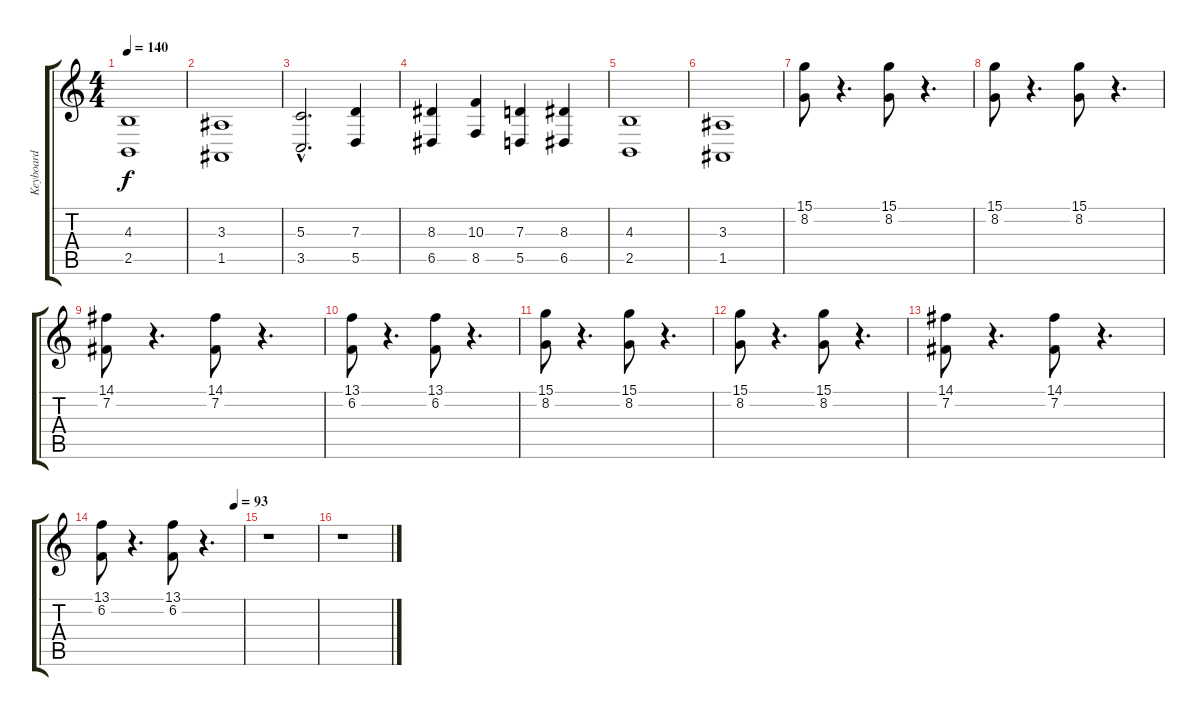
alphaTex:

\track ("Keyboard" "Keyboard") {instrument pad4choir}
\staff {score tabs}
\tuning (E4 B3 G3 D3 A2 D2) {hide}
\ts (4 4)
\tempo 140
\clef g2
\ks c
(4.3 2.5).1{dy f} |
(3.3 1.5).1 |
(5.3{hac} 3.5{hac}).2{d} (7.3 5.5).4 |
(8.3 6.5).4 (10.3 8.5).4 (7.3 5.5).4 (8.3 6.5).4 |
(4.3 2.5).1 |
(3.3 1.5).1 |
(15.1 8.2).8 r.4{d} (15.1 8.2).8 r.4{d} |
(15.1 8.2).8 r.4{d} (15.1 8.2).8 r.4{d} |
(14.1 7.2).8 r.4{d} (14.1 7.2).8 r.4{d} |
(13.1 6.2).8 r.4{d} (13.1 6.2).8 r.4{d} |
(15.1 8.2).8 r.4{d} (15.1 8.2).8 r.4{d} |
(15.1 8.2).8 r.4{d} (15.1 8.2).8 r.4{d} |
(14.1 7.2).8 r.4{d} (14.1 7.2).8 r.4{d} |
\tempo (93 0.9375)
(13.1 6.2).8 r.4{d} (13.1 6.2).8 r.4{d} |
r.1 |
r.1
